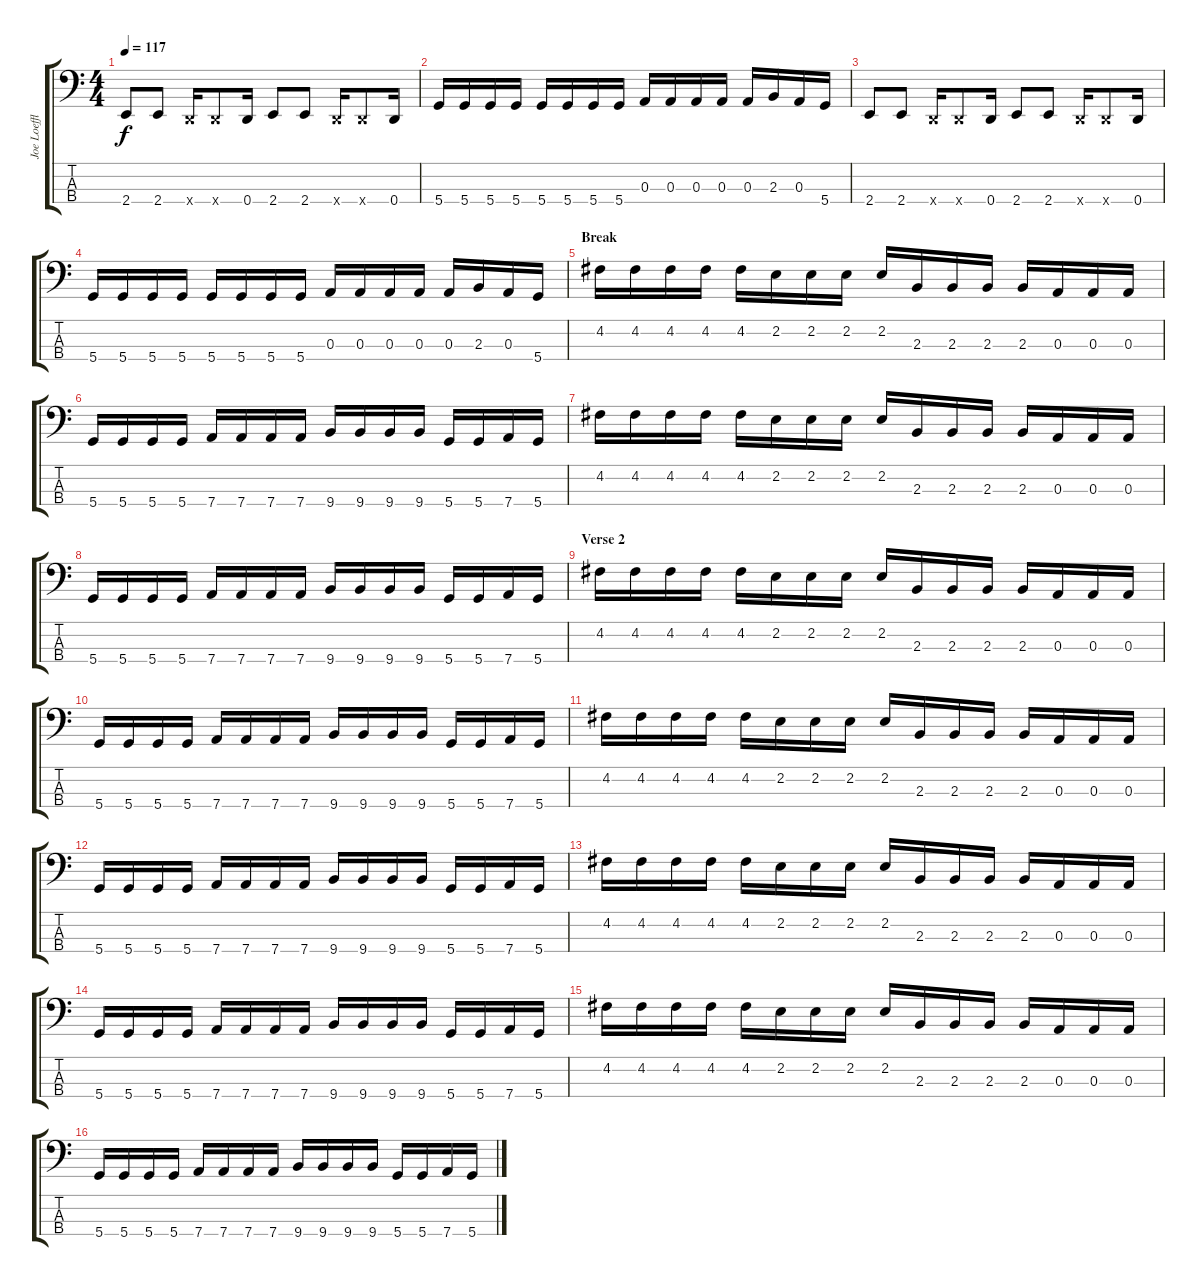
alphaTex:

\track ("Joe Loeffler - Bass" "Joe Loeffl") {instrument synthbass2}
\staff {score tabs}
\tuning (G2 D2 A1 D1) {hide}
\ts (4 4)
\tempo 117
\clef f4
\ks c
2.4.8{dy f} 2.4.8 0.4{x}.16 0.4{x}.8 0.4.16 2.4.8 2.4.8 0.4{x}.16 0.4{x}.8 0.4.16 |
5.4.16 5.4.16 5.4.16 5.4.16 5.4.16 5.4.16 5.4.16 5.4.16 0.3.16 0.3.16 0.3.16 0.3.16 0.3.16 2.3.16 0.3.16 5.4.16 |
2.4.8 2.4.8 0.4{x}.16 0.4{x}.8 0.4.16 2.4.8 2.4.8 0.4{x}.16 0.4{x}.8 0.4.16 |
5.4.16 5.4.16 5.4.16 5.4.16 5.4.16 5.4.16 5.4.16 5.4.16 0.3.16 0.3.16 0.3.16 0.3.16 0.3.16 2.3.16 0.3.16 5.4.16 |
\section ("" "Break")
4.2.16 4.2.16 4.2.16 4.2.16 4.2.16 2.2.16 2.2.16 2.2.16 2.2.16 2.3.16 2.3.16 2.3.16 2.3.16 0.3.16 0.3.16 0.3.16 |
5.4.16 5.4.16 5.4.16 5.4.16 7.4.16 7.4.16 7.4.16 7.4.16 9.4.16 9.4.16 9.4.16 9.4.16 5.4.16 5.4.16 7.4.16 5.4.16 |
4.2.16 4.2.16 4.2.16 4.2.16 4.2.16 2.2.16 2.2.16 2.2.16 2.2.16 2.3.16 2.3.16 2.3.16 2.3.16 0.3.16 0.3.16 0.3.16 |
5.4.16 5.4.16 5.4.16 5.4.16 7.4.16 7.4.16 7.4.16 7.4.16 9.4.16 9.4.16 9.4.16 9.4.16 5.4.16 5.4.16 7.4.16 5.4.16 |
\section ("" "Verse 2")
4.2.16 4.2.16 4.2.16 4.2.16 4.2.16 2.2.16 2.2.16 2.2.16 2.2.16 2.3.16 2.3.16 2.3.16 2.3.16 0.3.16 0.3.16 0.3.16 |
5.4.16 5.4.16 5.4.16 5.4.16 7.4.16 7.4.16 7.4.16 7.4.16 9.4.16 9.4.16 9.4.16 9.4.16 5.4.16 5.4.16 7.4.16 5.4.16 |
4.2.16 4.2.16 4.2.16 4.2.16 4.2.16 2.2.16 2.2.16 2.2.16 2.2.16 2.3.16 2.3.16 2.3.16 2.3.16 0.3.16 0.3.16 0.3.16 |
5.4.16 5.4.16 5.4.16 5.4.16 7.4.16 7.4.16 7.4.16 7.4.16 9.4.16 9.4.16 9.4.16 9.4.16 5.4.16 5.4.16 7.4.16 5.4.16 |
4.2.16 4.2.16 4.2.16 4.2.16 4.2.16 2.2.16 2.2.16 2.2.16 2.2.16 2.3.16 2.3.16 2.3.16 2.3.16 0.3.16 0.3.16 0.3.16 |
5.4.16 5.4.16 5.4.16 5.4.16 7.4.16 7.4.16 7.4.16 7.4.16 9.4.16 9.4.16 9.4.16 9.4.16 5.4.16 5.4.16 7.4.16 5.4.16 |
4.2.16 4.2.16 4.2.16 4.2.16 4.2.16 2.2.16 2.2.16 2.2.16 2.2.16 2.3.16 2.3.16 2.3.16 2.3.16 0.3.16 0.3.16 0.3.16 |
5.4.16 5.4.16 5.4.16 5.4.16 7.4.16 7.4.16 7.4.16 7.4.16 9.4.16 9.4.16 9.4.16 9.4.16 5.4.16 5.4.16 7.4.16 5.4.16
